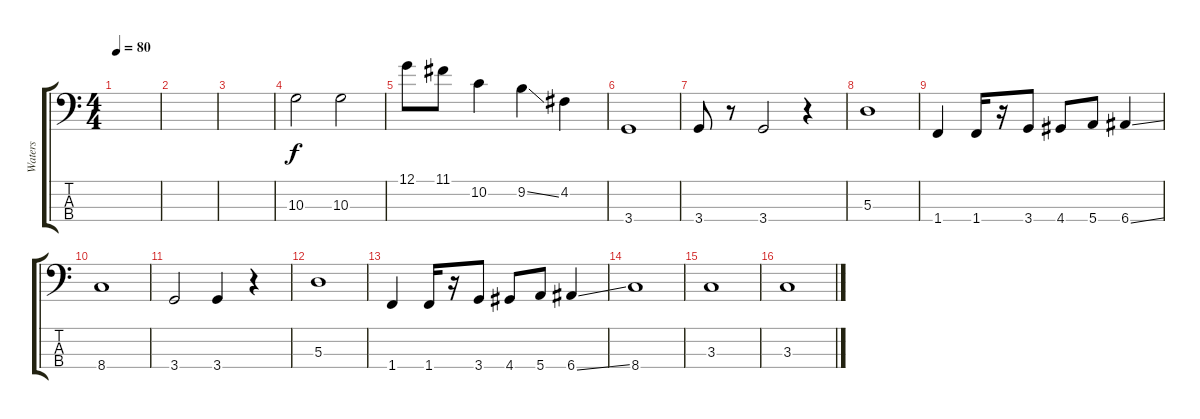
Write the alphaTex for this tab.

\track ("Waters" "Waters") {instrument electricbasspick}
\staff {score tabs}
\tuning (G2 D2 A1 E1) {hide}
\ts (4 4)
\tempo 80
\clef f4
\ks c
|
|
|
10.3.2 10.3.2 |
12.1.8 11.1.8 10.2.4 9.2{ss}.4 4.2.4 |
3.4.1 |
3.4.8 r.8 3.4.2 r.4 |
5.3.1 |
1.4.4 1.4.16 r.16 3.4.8 4.4.8 5.4.8 6.4{ss}.4 |
8.4.1 |
3.4.2 3.4.4 r.4 |
5.3.1 |
1.4.4 1.4.16 r.16 3.4.8 4.4.8 5.4.8 6.4{ss}.4 |
8.4.1 |
3.3.1 |
3.3.1
